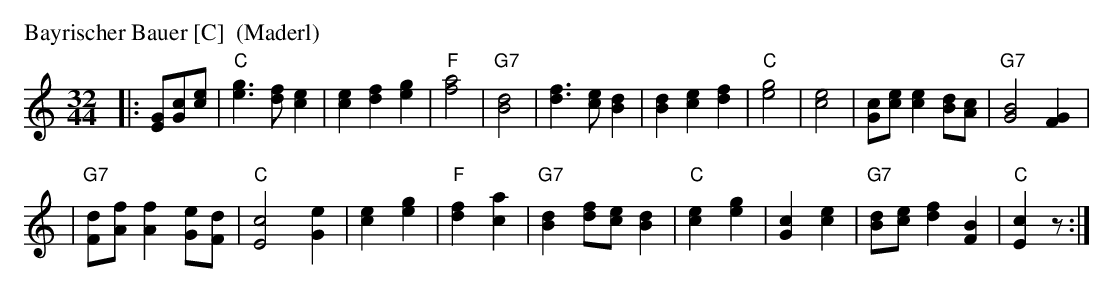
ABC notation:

X:1
P: Bayrischer Bauer [C]  (Maderl)
M: 32/44
L: 1/8
K: C
|: [GE][cG][ec] \
| "C"[g3e3] [fd] [e2c2] | [e2c2] [f2d2] [g2e2] \
| "F"[a4f4] | "G7"[d4B4] \
|    [f3d3] [ec] [d2B2] | [B2d2] [e2c2] [f2d2] \
| "C"[g4e4] | [e4c4] \
|    [cG][ec] [e2c2] [dB][cA] | "G7"[B4G4] [G2F2] |
|"G7"[dF][fA] [f2A2] [eG][dF] | "C"[c4E4] [e2G2] \
|    [e2c2] [g2e2] | "F"[f2d2] [a2c2] \
|"G7"[d2B2] [fd][ec] [d2B2] | "C"[e2c2] [g2e2] \
|    [c2G2] [e2c2] | "G7"[dB][ec] [f2d2] [B2F2] | "C"[c2E2] z :|
